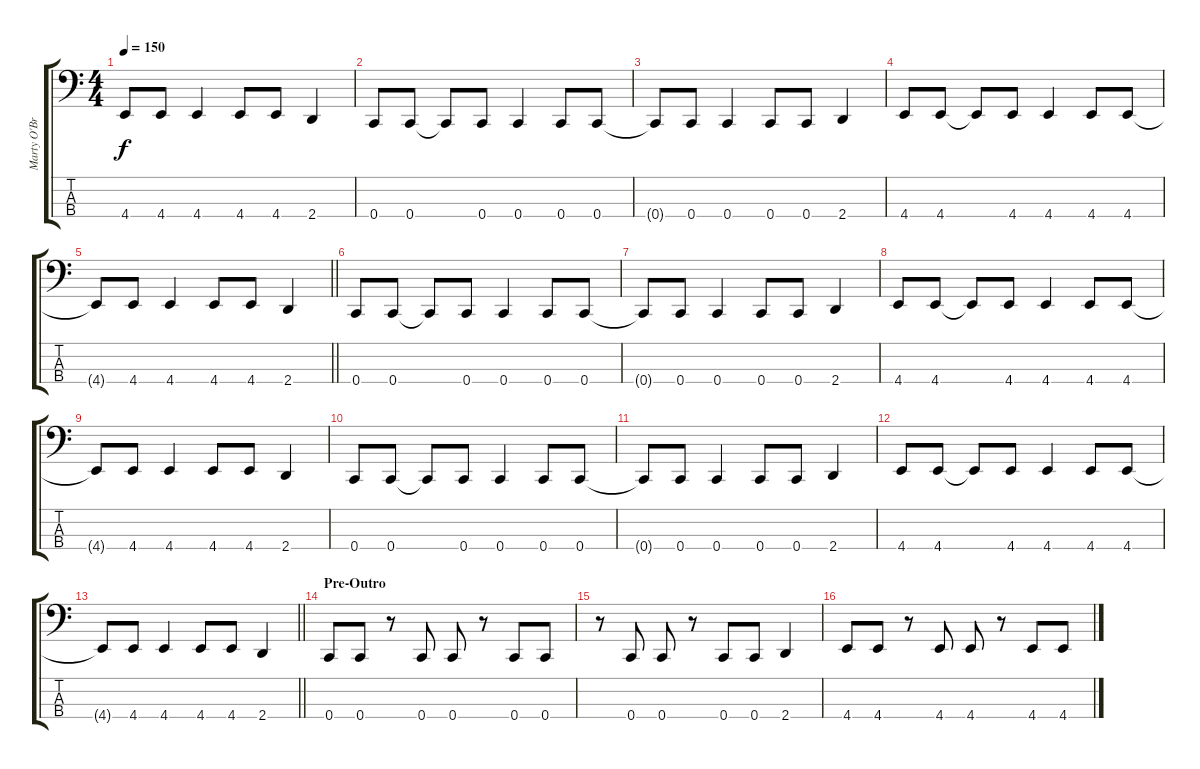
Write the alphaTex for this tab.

\track ("Marty O'Brien" "Marty O'Br") {instrument electricbasspick}
\staff {score tabs}
\tuning (F2 C2 G1 C1) {hide}
\ts (4 4)
\tempo 150
\clef f4
\ks c
4.4{t}.8{dy f} 4.4.8 4.4.4 4.4.8 4.4.8 2.4.4 |
0.4.8 0.4.8 0.4{t}.8 0.4.8 0.4.4 0.4.8 0.4.8 |
0.4{t}.8 0.4.8 0.4.4 0.4.8 0.4.8 2.4.4 |
4.4.8 4.4.8 4.4{t}.8 4.4.8 4.4.4 4.4.8 4.4.8 |
\barLineRight lightlight
4.4{t}.8 4.4.8 4.4.4 4.4.8 4.4.8 2.4.4 |
0.4.8 0.4.8 0.4{t}.8 0.4.8 0.4.4 0.4.8 0.4.8 |
0.4{t}.8 0.4.8 0.4.4 0.4.8 0.4.8 2.4.4 |
4.4.8 4.4.8 4.4{t}.8 4.4.8 4.4.4 4.4.8 4.4.8 |
4.4{t}.8 4.4.8 4.4.4 4.4.8 4.4.8 2.4.4 |
0.4.8 0.4.8 0.4{t}.8 0.4.8 0.4.4 0.4.8 0.4.8 |
0.4{t}.8 0.4.8 0.4.4 0.4.8 0.4.8 2.4.4 |
4.4.8 4.4.8 4.4{t}.8 4.4.8 4.4.4 4.4.8 4.4.8 |
\barLineRight lightlight
4.4{t}.8 4.4.8 4.4.4 4.4.8 4.4.8 2.4.4 |
\section ("" "Pre-Outro")
0.4.8 0.4.8 r.8 0.4.8 0.4.8 r.8 0.4.8 0.4.8 |
r.8 0.4.8 0.4.8 r.8 0.4.8 0.4.8 2.4.4 |
4.4.8 4.4.8 r.8 4.4.8 4.4.8 r.8 4.4.8 4.4.8
